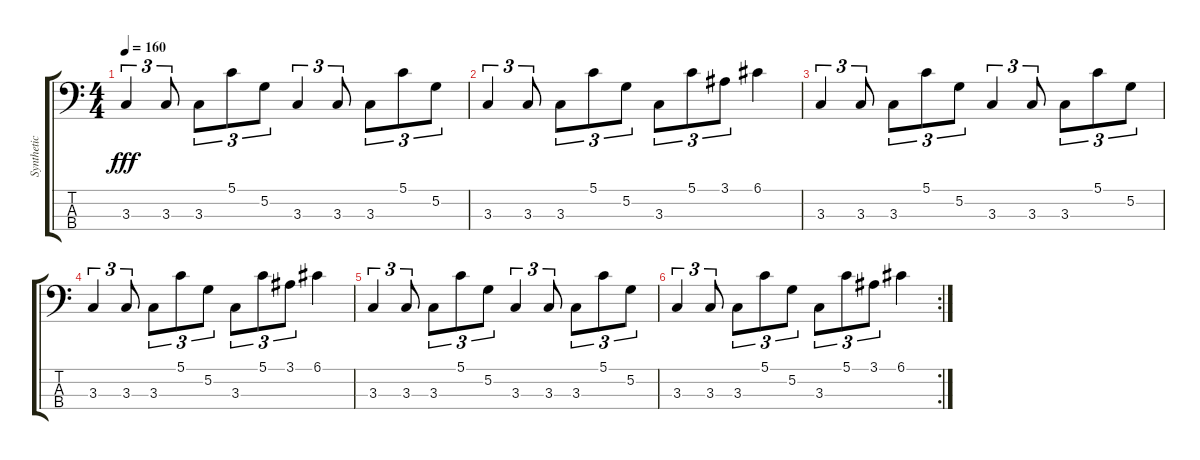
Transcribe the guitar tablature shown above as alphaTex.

\track ("Synthetic Bass" "Synthetic ") {instrument synthbass2}
\staff {score tabs}
\tuning (G2 D2 A1 E1) {hide}
\ts (4 4)
\tempo 160
\clef f4
\ks c
3.3.4{tu (3 2) dy fff} 3.3.8{tu (3 2)} 3.3.8{tu (3 2)} 5.1.8{tu (3 2)} 5.2.8{tu (3 2)} 3.3.4{tu (3 2)} 3.3.8{tu (3 2)} 3.3.8{tu (3 2)} 5.1.8{tu (3 2)} 5.2.8{tu (3 2)} |
3.3.4{tu (3 2)} 3.3.8{tu (3 2)} 3.3.8{tu (3 2)} 5.1.8{tu (3 2)} 5.2.8{tu (3 2)} 3.3.8{tu (3 2)} 5.1.8{tu (3 2)} 3.1.8{tu (3 2)} 6.1.4 |
3.3.4{tu (3 2)} 3.3.8{tu (3 2)} 3.3.8{tu (3 2)} 5.1.8{tu (3 2)} 5.2.8{tu (3 2)} 3.3.4{tu (3 2)} 3.3.8{tu (3 2)} 3.3.8{tu (3 2)} 5.1.8{tu (3 2)} 5.2.8{tu (3 2)} |
3.3.4{tu (3 2)} 3.3.8{tu (3 2)} 3.3.8{tu (3 2)} 5.1.8{tu (3 2)} 5.2.8{tu (3 2)} 3.3.8{tu (3 2)} 5.1.8{tu (3 2)} 3.1.8{tu (3 2)} 6.1.4 |
3.3.4{tu (3 2)} 3.3.8{tu (3 2)} 3.3.8{tu (3 2)} 5.1.8{tu (3 2)} 5.2.8{tu (3 2)} 3.3.4{tu (3 2)} 3.3.8{tu (3 2)} 3.3.8{tu (3 2)} 5.1.8{tu (3 2)} 5.2.8{tu (3 2)} |
\rc 2
3.3.4{tu (3 2)} 3.3.8{tu (3 2)} 3.3.8{tu (3 2)} 5.1.8{tu (3 2)} 5.2.8{tu (3 2)} 3.3.8{tu (3 2)} 5.1.8{tu (3 2)} 3.1.8{tu (3 2)} 6.1.4
